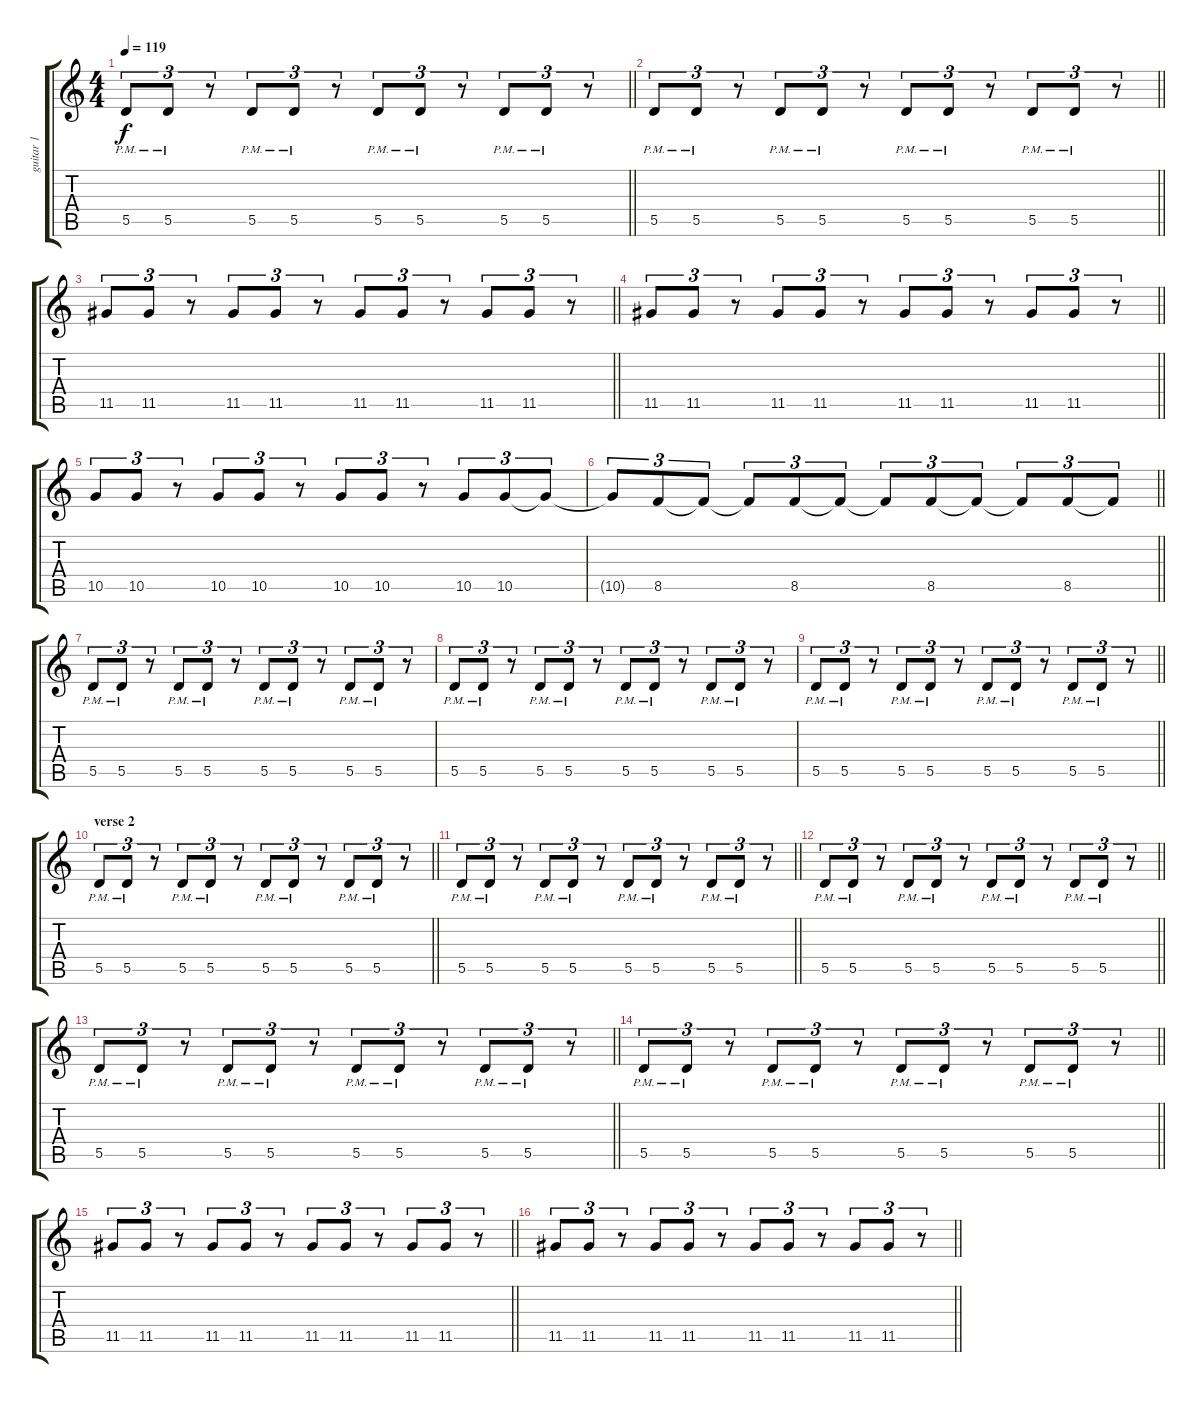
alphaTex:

\track ("guitar 1" "guitar 1") {instrument overdrivenguitar}
\staff {score tabs}
\tuning (E4 B3 G3 D3 A2 E2) {hide}
\ts (4 4)
\tempo 119
\clef g2
\barLineRight lightlight
\ks c
5.5{pm}.8{tu (3 2) dy f} 5.5{pm}.8{tu (3 2)} r.8{tu (3 2)} 5.5{pm}.8{tu (3 2)} 5.5{pm}.8{tu (3 2)} r.8{tu (3 2)} 5.5{pm}.8{tu (3 2)} 5.5{pm}.8{tu (3 2)} r.8{tu (3 2)} 5.5{pm}.8{tu (3 2)} 5.5{pm}.8{tu (3 2)} r.8{tu (3 2)} |
\barLineRight lightlight
5.5{pm}.8{tu (3 2)} 5.5{pm}.8{tu (3 2)} r.8{tu (3 2)} 5.5{pm}.8{tu (3 2)} 5.5{pm}.8{tu (3 2)} r.8{tu (3 2)} 5.5{pm}.8{tu (3 2)} 5.5{pm}.8{tu (3 2)} r.8{tu (3 2)} 5.5{pm}.8{tu (3 2)} 5.5{pm}.8{tu (3 2)} r.8{tu (3 2)} |
\barLineRight lightlight
11.5.8{tu (3 2)} 11.5.8{tu (3 2)} r.8{tu (3 2)} 11.5.8{tu (3 2)} 11.5.8{tu (3 2)} r.8{tu (3 2)} 11.5.8{tu (3 2)} 11.5.8{tu (3 2)} r.8{tu (3 2)} 11.5.8{tu (3 2)} 11.5.8{tu (3 2)} r.8{tu (3 2)} |
\barLineRight lightlight
11.5.8{tu (3 2)} 11.5.8{tu (3 2)} r.8{tu (3 2)} 11.5.8{tu (3 2)} 11.5.8{tu (3 2)} r.8{tu (3 2)} 11.5.8{tu (3 2)} 11.5.8{tu (3 2)} r.8{tu (3 2)} 11.5.8{tu (3 2)} 11.5.8{tu (3 2)} r.8{tu (3 2)} |
10.5.8{tu (3 2)} 10.5.8{tu (3 2)} r.8{tu (3 2)} 10.5.8{tu (3 2)} 10.5.8{tu (3 2)} r.8{tu (3 2)} 10.5.8{tu (3 2)} 10.5.8{tu (3 2)} r.8{tu (3 2)} 10.5.8{tu (3 2)} 10.5.8{tu (3 2)} 10.5{t}.8{tu (3 2)} |
\barLineRight lightlight
10.5{t}.8{tu (3 2)} 8.5.8{tu (3 2)} 8.5{t}.8{tu (3 2)} 8.5{t}.8{tu (3 2)} 8.5.8{tu (3 2)} 8.5{t}.8{tu (3 2)} 8.5{t}.8{tu (3 2)} 8.5.8{tu (3 2)} 8.5{t}.8{tu (3 2)} 8.5{t}.8{tu (3 2)} 8.5.8{tu (3 2)} 8.5{t}.8{tu (3 2)} |
5.5{pm}.8{tu (3 2)} 5.5{pm}.8{tu (3 2)} r.8{tu (3 2)} 5.5{pm}.8{tu (3 2)} 5.5{pm}.8{tu (3 2)} r.8{tu (3 2)} 5.5{pm}.8{tu (3 2)} 5.5{pm}.8{tu (3 2)} r.8{tu (3 2)} 5.5{pm}.8{tu (3 2)} 5.5{pm}.8{tu (3 2)} r.8{tu (3 2)} |
5.5{pm}.8{tu (3 2)} 5.5{pm}.8{tu (3 2)} r.8{tu (3 2)} 5.5{pm}.8{tu (3 2)} 5.5{pm}.8{tu (3 2)} r.8{tu (3 2)} 5.5{pm}.8{tu (3 2)} 5.5{pm}.8{tu (3 2)} r.8{tu (3 2)} 5.5{pm}.8{tu (3 2)} 5.5{pm}.8{tu (3 2)} r.8{tu (3 2)} |
\barLineRight lightlight
5.5{pm}.8{tu (3 2)} 5.5{pm}.8{tu (3 2)} r.8{tu (3 2)} 5.5{pm}.8{tu (3 2)} 5.5{pm}.8{tu (3 2)} r.8{tu (3 2)} 5.5{pm}.8{tu (3 2)} 5.5{pm}.8{tu (3 2)} r.8{tu (3 2)} 5.5{pm}.8{tu (3 2)} 5.5{pm}.8{tu (3 2)} r.8{tu (3 2)} |
\section ("" "verse 2")
\barLineRight lightlight
5.5{pm}.8{tu (3 2)} 5.5{pm}.8{tu (3 2)} r.8{tu (3 2)} 5.5{pm}.8{tu (3 2)} 5.5{pm}.8{tu (3 2)} r.8{tu (3 2)} 5.5{pm}.8{tu (3 2)} 5.5{pm}.8{tu (3 2)} r.8{tu (3 2)} 5.5{pm}.8{tu (3 2)} 5.5{pm}.8{tu (3 2)} r.8{tu (3 2)} |
\barLineRight lightlight
5.5{pm}.8{tu (3 2)} 5.5{pm}.8{tu (3 2)} r.8{tu (3 2)} 5.5{pm}.8{tu (3 2)} 5.5{pm}.8{tu (3 2)} r.8{tu (3 2)} 5.5{pm}.8{tu (3 2)} 5.5{pm}.8{tu (3 2)} r.8{tu (3 2)} 5.5{pm}.8{tu (3 2)} 5.5{pm}.8{tu (3 2)} r.8{tu (3 2)} |
\barLineRight lightlight
5.5{pm}.8{tu (3 2)} 5.5{pm}.8{tu (3 2)} r.8{tu (3 2)} 5.5{pm}.8{tu (3 2)} 5.5{pm}.8{tu (3 2)} r.8{tu (3 2)} 5.5{pm}.8{tu (3 2)} 5.5{pm}.8{tu (3 2)} r.8{tu (3 2)} 5.5{pm}.8{tu (3 2)} 5.5{pm}.8{tu (3 2)} r.8{tu (3 2)} |
\barLineRight lightlight
5.5{pm}.8{tu (3 2)} 5.5{pm}.8{tu (3 2)} r.8{tu (3 2)} 5.5{pm}.8{tu (3 2)} 5.5{pm}.8{tu (3 2)} r.8{tu (3 2)} 5.5{pm}.8{tu (3 2)} 5.5{pm}.8{tu (3 2)} r.8{tu (3 2)} 5.5{pm}.8{tu (3 2)} 5.5{pm}.8{tu (3 2)} r.8{tu (3 2)} |
\barLineRight lightlight
5.5{pm}.8{tu (3 2)} 5.5{pm}.8{tu (3 2)} r.8{tu (3 2)} 5.5{pm}.8{tu (3 2)} 5.5{pm}.8{tu (3 2)} r.8{tu (3 2)} 5.5{pm}.8{tu (3 2)} 5.5{pm}.8{tu (3 2)} r.8{tu (3 2)} 5.5{pm}.8{tu (3 2)} 5.5{pm}.8{tu (3 2)} r.8{tu (3 2)} |
\barLineRight lightlight
11.5.8{tu (3 2)} 11.5.8{tu (3 2)} r.8{tu (3 2)} 11.5.8{tu (3 2)} 11.5.8{tu (3 2)} r.8{tu (3 2)} 11.5.8{tu (3 2)} 11.5.8{tu (3 2)} r.8{tu (3 2)} 11.5.8{tu (3 2)} 11.5.8{tu (3 2)} r.8{tu (3 2)} |
\barLineRight lightlight
11.5.8{tu (3 2)} 11.5.8{tu (3 2)} r.8{tu (3 2)} 11.5.8{tu (3 2)} 11.5.8{tu (3 2)} r.8{tu (3 2)} 11.5.8{tu (3 2)} 11.5.8{tu (3 2)} r.8{tu (3 2)} 11.5.8{tu (3 2)} 11.5.8{tu (3 2)} r.8{tu (3 2)}
